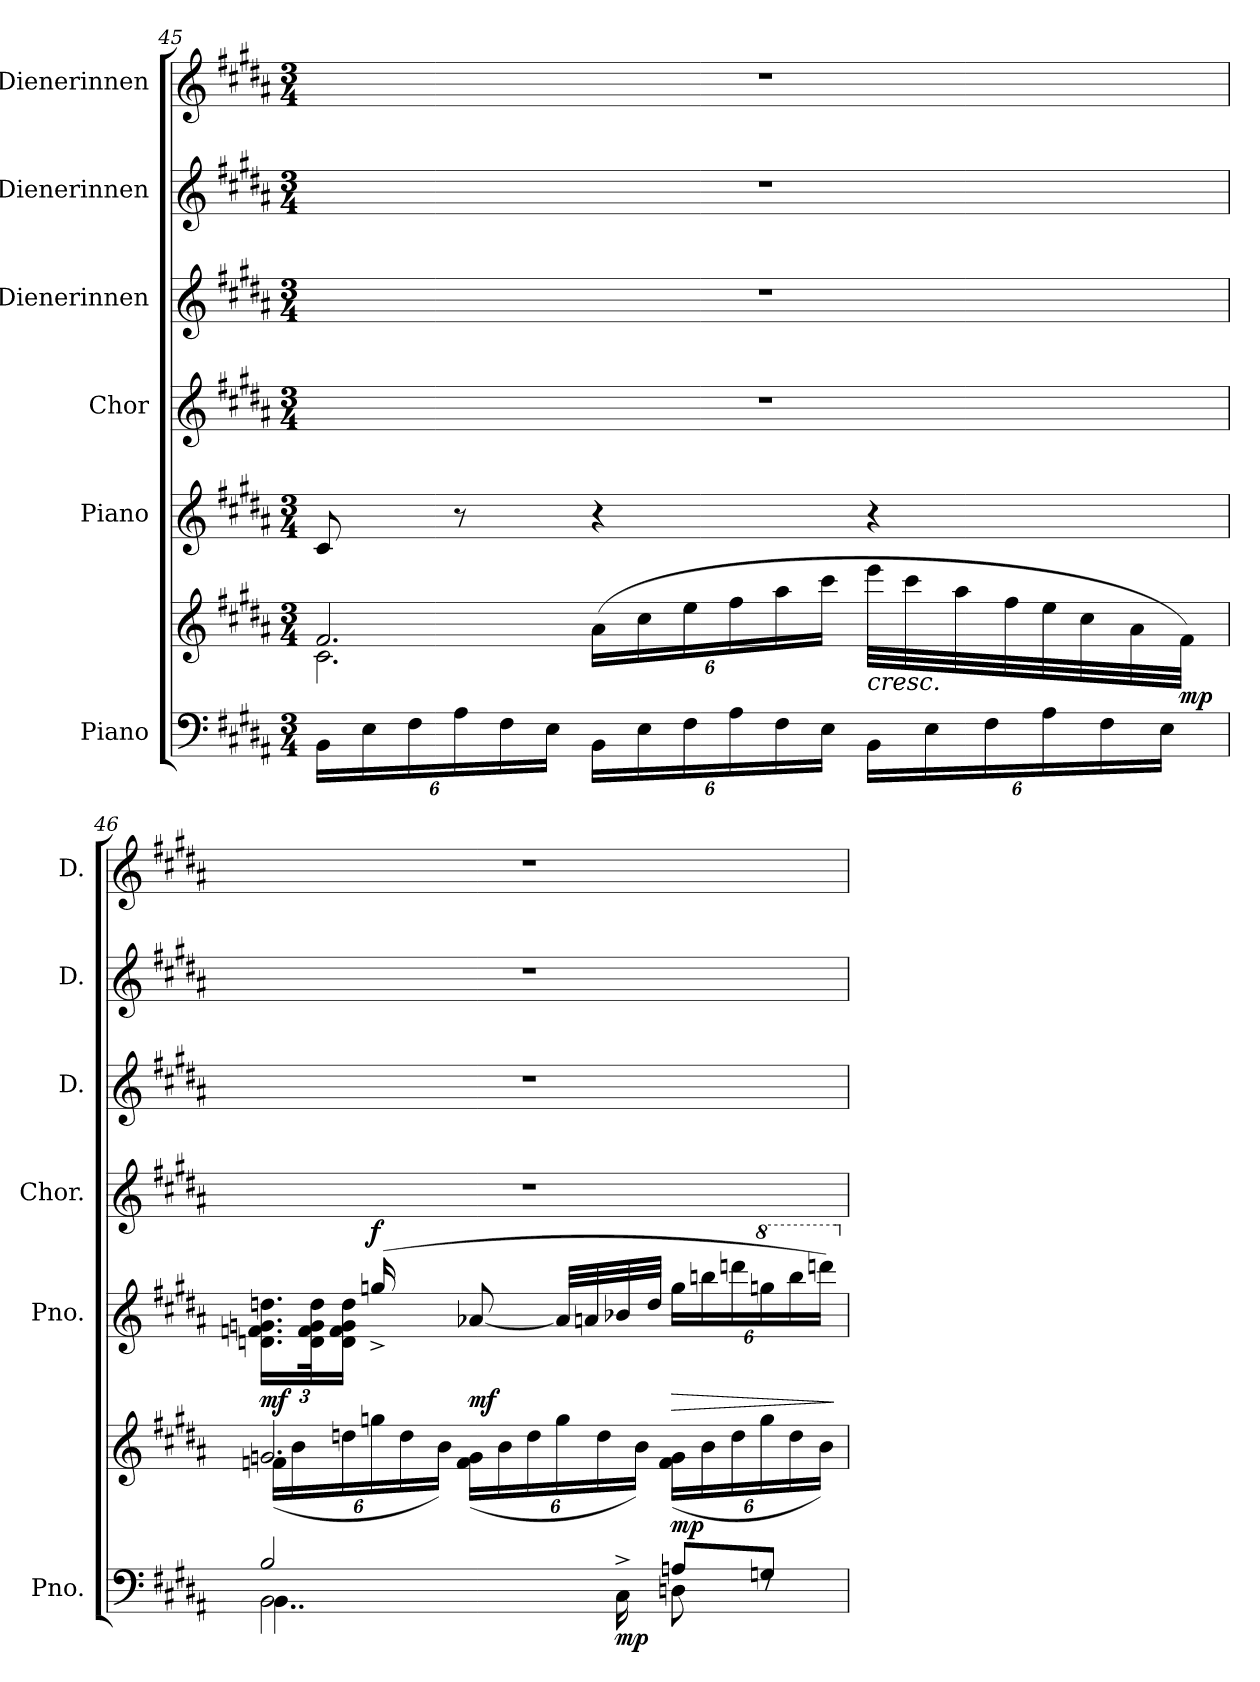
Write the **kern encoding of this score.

**kern	**kern	**dynam	**kern	**dynam	**kern	**kern	**kern	**kern
*part6	*part6	*part6	*part5	*part5	*part4	*part3	*part2	*part1
*staff7	*staff6	*staff6/7	*staff5	*staff5	*staff4	*staff3	*staff2	*staff1
*I"Piano	*	*	*I"Piano	*	*I"Chor	*I"Dienerinnen	*I"Dienerinnen	*I"Dienerinnen
*I'Pno.	*	*	*I'Pno.	*	*I'Chor.	*I'D.	*I'D.	*I'D.
!!LO:PB:g=z
*clefF4	*clefG2	*	*clefG2	*	*clefG2	*clefG2	*clefG2	*clefG2
*k[f#c#g#d#a#]	*k[f#c#g#d#a#]	*	*k[f#c#g#d#a#]	*	*k[f#c#g#d#a#]	*k[f#c#g#d#a#]	*k[f#c#g#d#a#]	*k[f#c#g#d#a#]
*M3/4	*M3/4	*	*M3/4	*	*M3/4	*M3/4	*M3/4	*M3/4
*Xbrackettup	*	*	*	*	*	*	*	*
=45	=45	=45	=45	=45	=45	=45	=45	=45
*	*^	*	*	*	*	*	*	*
*	*	*^	*	*	*	*	*	*	*
24BB\LL	2.f#/	2.c#\	4ryy	.	8c#/	.	2.r	2.r	2.r	2.r
24E\	.	.	.	.	.	.	.	.	.	.
24F#\	.	.	.	.	.	.	.	.	.	.
24A#\	.	.	.	.	8r	.	.	.	.	.
24F#\	.	.	.	.	.	.	.	.	.	.
24E\JJ	.	.	.	.	.	.	.	.	.	.
*	*	*	*Xbrackettup	*	*	*	*	*	*	*
24BB\LL	.	.	(>24a#\LL	.	4r	.	.	.	.	.
24E\	.	.	24cc#\	.	.	.	.	.	.	.
24F#\	.	.	24ee\	.	.	.	.	.	.	.
24A#\	.	.	24ff#\	.	.	.	.	.	.	.
24F#\	.	.	24aa#\	.	.	.	.	.	.	.
24E\JJ	.	.	24ccc#\JJ	.	.	.	.	.	.	.
!	!	!	!	!LO:HP:b	!	!	!	!	!	!
24BB\LL	.	.	32eee\LLL	<	4r	.	.	.	.	.
.	.	.	32ccc#\	.	.	.	.	.	.	.
24E\	.	.	.	.	.	.	.	.	.	.
.	.	.	32aa#\	.	.	.	.	.	.	.
24F#\	.	.	.	.	.	.	.	.	.	.
.	.	.	32ff#\	.	.	.	.	.	.	.
24A#\	.	.	32ee\	.	.	.	.	.	.	.
.	.	.	32cc#\	.	.	.	.	.	.	.
24F#\	.	.	.	.	.	.	.	.	.	.
.	.	.	32a#\	.	.	.	.	.	.	.
24E\JJ	.	.	.	.	.	.	.	.	.	.
!	!	!	!	!LO:DY:b	!	!	!	!	!	!
.	.	.	32f#\JJJ)	mp	.	.	.	.	.	.
*	*	*v	*v	*	*	*	*	*	*	*
=46	=46	=46	=46	=46	=46	=46	=46	=46	=46
*^	*	*	*	*^	*	*	*	*	*
*	*^	*	*	*	*	*	*	*	*	*	*
*	*	*	*	*	*	*	*Xbrackettup	*	*	*	*	*
*v	*v	*v	*	*	*	*v	*v	*	*	*	*	*
*	*v	*v	*	*	*	*	*	*	*
*	*	*	*	*	*	*	*	*MM70
*^	*^	*	*^	*	*	*	*	*
*	*^	*	*^	*	*	*	*	*	*	*	*
!	!	!	!	!	!	!LO:DY:b=2	!	!	!	!	!	!	!
!	!	!	!	!	!	!LO:DY:n=1:a	!	!	!LO:DY:b	!	!	!	!
*	*	*	*	*v	*v	*	*	*	*	*	*	*	*^
2B/	2.BB\	4..BB\	2.gn/	(<24fn\LL	f sf	8rddyy	24.dn\ 24.fn\ 24.gn\ 24.ddn\LL	mf	2.r	2.r	2.r	2.r	8ryy
.	.	.	.	24b\	.	.	.	.	.	.	.	.	.
.	.	.	.	.	.	.	48d\ 48f\ 48g\ 48dd\K	.	.	.	.	.	.
.	.	.	.	24ddn\	.	.	24d\ 24f\ 24g\ 24dd\JJ	.	.	.	.	.	.
*	*	*	*	*	*	*	*	*	*	*	*	*MM90	*
!	!	!	!	!	!	!	!	!LO:DY:a	!	!	!	!	!
.	.	.	.	24ggn\	.	(>16ggn^/	2ryy	f	.	.	.	.	2ryy
.	.	.	.	24dd\	.	.	.	.	.	.	.	.	.
.	.	.	.	.	.	16ryy	.	.	.	.	.	.	.
.	.	.	.	24b\JJ)	.	.	.	.	.	.	.	.	.
!	!	!	!	!	!	!	!	!LO:DY:b	!	!	!	!	!
.	.	.	.	(<24f\ 24g\LL	.	[8a-X/	.	mf	.	.	.	.	.
.	.	.	.	24b\	.	.	.	.	.	.	.	.	.
.	.	.	.	24dd\	.	.	.	.	.	.	.	.	.
.	.	.	.	24gg\	.	32a-/LLL]	.	.	.	.	.	.	.
.	.	.	.	.	.	32an/	.	.	.	.	.	.	.
.	.	.	.	24dd\	.	.	.	.	.	.	.	.	.
!	!	!	!	!	!LO:DY:n=2:b=2	!	!	!	!	!	!	!	!
.	.	16C#^\	.	.	mp	32b-X/	.	.	.	.	.	.	.
.	.	.	.	24b\JJ)	.	.	.	.	.	.	.	.	.
.	.	.	.	.	.	32dd/JJJ	.	.	.	.	.	.	.
!	!	!	!	!	!LO:DY:n=3:b	!	!	!LO:HP:b	!	!	!	!	!
8An/L	.	8Dn\	.	(<24f\ 24g\LL	[ mp	24gg\LL	.	>	.	.	.	.	.
.	.	.	.	24b\	.	24bbn\	.	.	.	.	.	.	.
.	.	.	.	24dd\	.	24dddn\	.	.	.	.	.	.	.
*	*	*	*	*	*	*8va	*	*	*	*	*	*	*
8Gn/J	.	8rF	.	24gg\	.	24gggn\	8ryy	.	.	.	.	.	8ryy
.	.	.	.	24dd\	.	24bbb\	.	.	.	.	.	.	.
.	.	.	.	24b\JJ)	.	24ddddn\JJ)	.	.	.	.	.	.	.
*v	*v	*v	*	*	*	*v	*v	*	*	*	*	*	*
*	*v	*v	*	*	*	*	*	*	*	*
.	.	.	.	]	.	.	.	.	.
*	*	*	*X8va	*	*	*	*	*	*
*	*	*	*	*	*	*	*	*v	*v
=	=	=	=	=	=	=	=	=
*-	*-	*-	*-	*-	*-	*-	*-	*-
